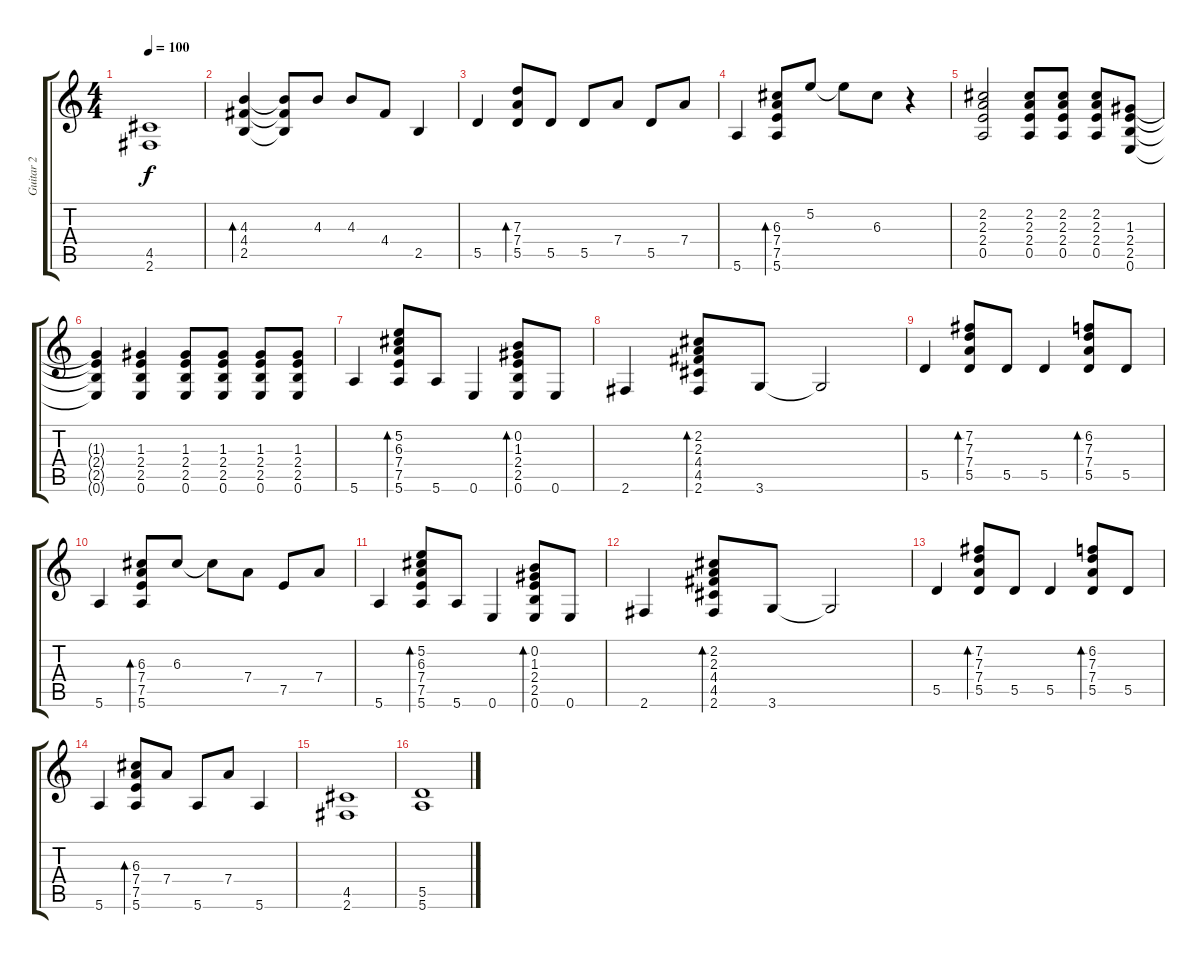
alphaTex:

\track ("Guitar 2" "Guitar 2") {instrument acousticguitarsteel}
\staff {score tabs}
\tuning (E4 B3 G3 D3 A2 E2) {hide}
\ts (4 4)
\tempo 100
\clef g2
\ks c
(4.5 2.6).1{dy f} |
(4.3 4.4 2.5).4{bd 60} (4.3{t} 4.4{t} 2.5{t}).8 4.3.8 4.3.8 4.4.8 2.5.4 |
5.5.4 (7.3 7.4 5.5).8{bd 60} 5.5.8 5.5.8 7.4.8 5.5.8 7.4.8 |
5.6.4 (6.3 7.4 7.5 5.6).8{bd 60} 5.2.8 5.2{t}.8 6.3.8 r.4 |
(2.2 2.3 2.4 0.5).2 (2.2 2.3 2.4 0.5).8 (2.2 2.3 2.4 0.5).8 (2.2 2.3 2.4 0.5).8 (1.3 2.4 2.5 0.6).8 |
(1.3{t} 2.4{t} 2.5{t} 0.6{t}).4 (1.3 2.4 2.5 0.6).4 (1.3 2.4 2.5 0.6).8 (1.3 2.4 2.5 0.6).8 (1.3 2.4 2.5 0.6).8 (1.3 2.4 2.5 0.6).8 |
5.6.4 (5.2 6.3 7.4 7.5 5.6).8{bd 60} 5.6.8 0.6.4 (0.2 1.3 2.4 2.5 0.6).8{bd 60} 0.6.8 |
2.6.4 (2.2 2.3 4.4 4.5 2.6).8{bd 60} 3.6.8 3.6{t}.2 |
5.5.4 (7.2 7.3 7.4 5.5).8{bd 60} 5.5.8 5.5.4 (6.2 7.3 7.4 5.5).8{bd 60} 5.5.8 |
5.6.4 (6.3 7.4 7.5 5.6).8{bd 60} 6.3.8 6.3{t}.8 7.4.8 7.5.8 7.4.8 |
5.6.4 (5.2 6.3 7.4 7.5 5.6).8{bd 60} 5.6.8 0.6.4 (0.2 1.3 2.4 2.5 0.6).8{bd 60} 0.6.8 |
2.6.4 (2.2 2.3 4.4 4.5 2.6).8{bd 60} 3.6.8 3.6{t}.2 |
5.5.4 (7.2 7.3 7.4 5.5).8{bd 60} 5.5.8 5.5.4 (6.2 7.3 7.4 5.5).8{bd 60} 5.5.8 |
5.6.4 (6.3 7.4 7.5 5.6).8{bd 60} 7.4.8 5.6.8 7.4.8 5.6.4 |
(4.5 2.6).1 |
(5.5 5.6).1
